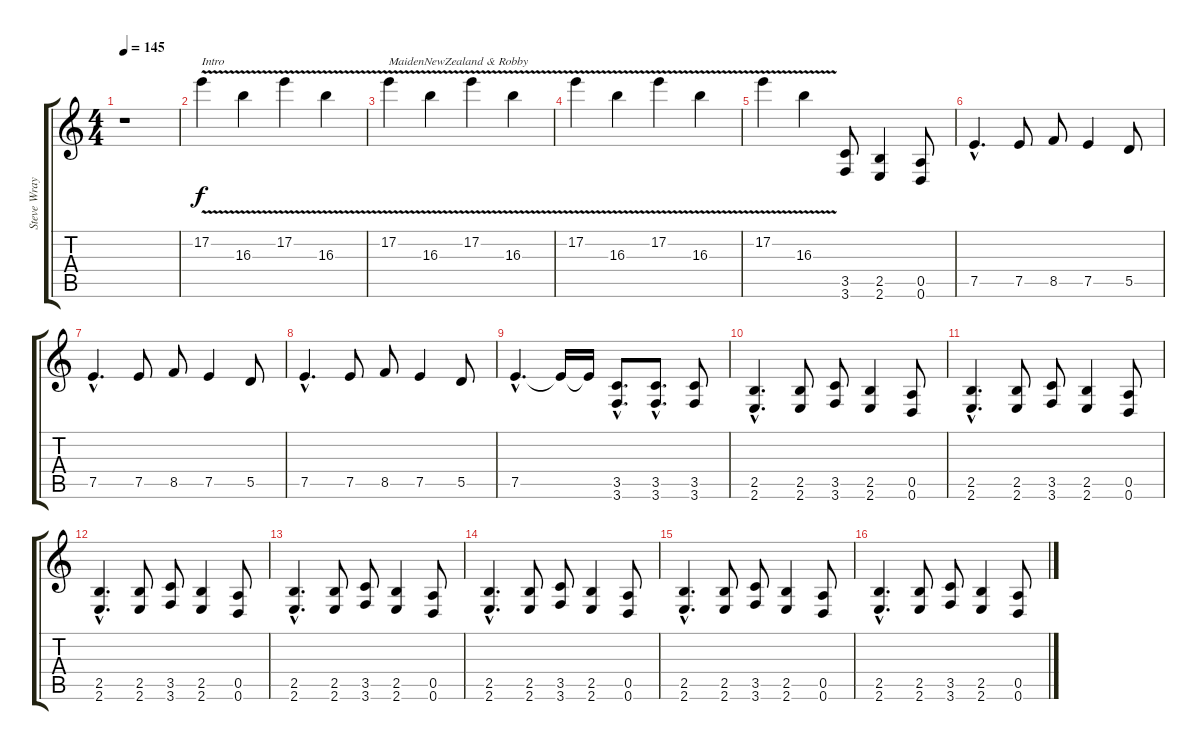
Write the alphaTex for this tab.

\track ("Steve Wray" "Steve Wray") {instrument distortionguitar}
\staff {score tabs}
\tuning (E4 B3 G3 D3 A2 D2) {hide}
\ts (4 4)
\tempo 145
\clef g2
\ks c
r.1{dy f instrument distortionguitar} |
17.2{v}.4{txt "Intro"} 16.3{v}.4 17.2{v}.4 16.3{v}.4 |
17.2{v}.4{txt "MaidenNewZealand & Robby"} 16.3{v}.4 17.2{v}.4 16.3{v}.4 |
17.2{v}.4 16.3{v}.4 17.2{v}.4 16.3{v}.4 |
17.2{v}.4 16.3{v}.4 (3.5 3.6).8 (2.5 2.6).4 (0.5 0.6).8 |
7.5{hac}.4{d txt ""} 7.5.8 8.5.8 7.5.4 5.5.8 |
7.5{hac}.4{d} 7.5.8 8.5.8 7.5.4 5.5.8 |
7.5{hac}.4{d} 7.5.8 8.5.8 7.5.4 5.5.8 |
7.5{hac}.4{d} 7.5{t}.16 7.5{t}.16 (3.5{hac} 3.6{hac}).8{d} (3.5{hac} 3.6{hac}).8{d} (3.5 3.6).8 |
(2.5{hac} 2.6{hac}).4{d} (2.5 2.6).8 (3.5 3.6).8 (2.5 2.6).4 (0.5 0.6).8 |
(2.5{hac} 2.6{hac}).4{d} (2.5 2.6).8 (3.5 3.6).8 (2.5 2.6).4 (0.5 0.6).8 |
(2.5{hac} 2.6{hac}).4{d} (2.5 2.6).8 (3.5 3.6).8 (2.5 2.6).4 (0.5 0.6).8 |
(2.5{hac} 2.6{hac}).4{d} (2.5 2.6).8 (3.5 3.6).8 (2.5 2.6).4 (0.5 0.6).8 |
(2.5{hac} 2.6{hac}).4{d} (2.5 2.6).8 (3.5 3.6).8 (2.5 2.6).4 (0.5 0.6).8 |
(2.5{hac} 2.6{hac}).4{d} (2.5 2.6).8 (3.5 3.6).8 (2.5 2.6).4 (0.5 0.6).8 |
(2.5{hac} 2.6{hac}).4{d} (2.5 2.6).8 (3.5 3.6).8 (2.5 2.6).4 (0.5 0.6).8
